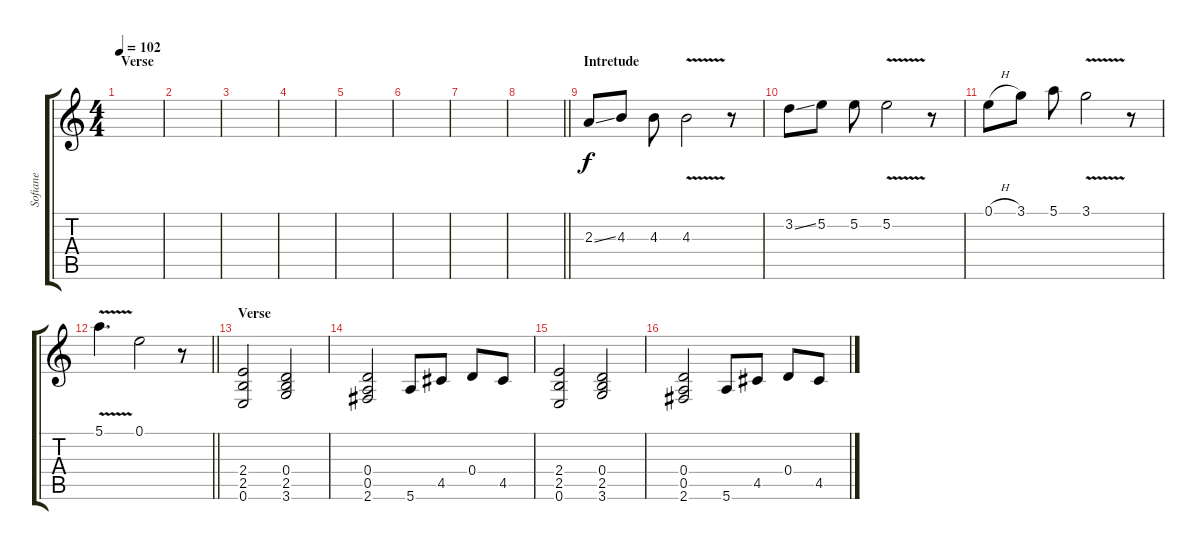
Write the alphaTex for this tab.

\track ("Sofiane" "Sofiane") {instrument electricguitarclean}
\staff {score tabs}
\tuning (E4 B3 G3 D3 A2 E2) {hide}
\ts (4 4)
\section ("" "Verse")
\tempo 102
\clef g2
\ks c
|
|
|
|
|
|
|
\barLineRight lightlight
|
\section ("" "Intretude")
2.3{ss}.8 4.3.8 4.3.8 4.3{v}.2 r.8 |
3.2{ss}.8 5.2.8 5.2.8 5.2{v}.2 r.8 |
0.1{h}.8 3.1.8 5.1.8 3.1{v}.2 r.8 |
\barLineRight lightlight
5.1{v}.4{d instrument distortionguitar} 0.1.2 r.8 |
\section ("" "Verse")
(2.4 2.5 0.6).2 (0.4 2.5 3.6).2 |
(0.4 0.5 2.6).2 5.6.8 4.5.8 0.4.8 4.5.8 |
(2.4 2.5 0.6).2 (0.4 2.5 3.6).2 |
(0.4 0.5 2.6).2 5.6.8 4.5.8 0.4.8 4.5.8
